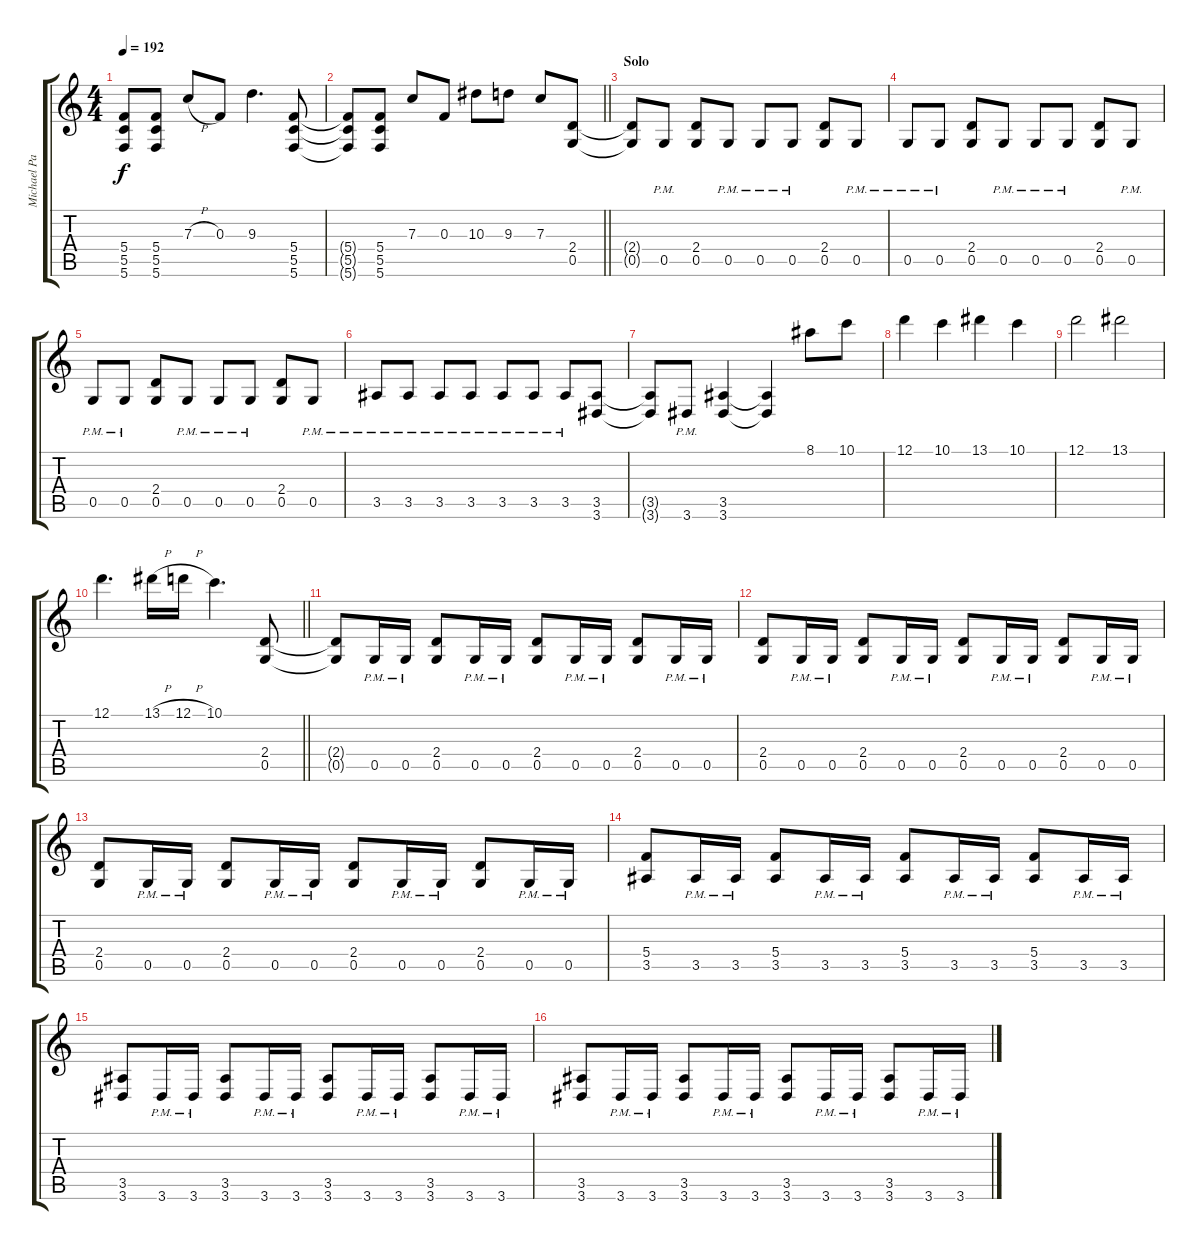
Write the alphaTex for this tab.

\track ("Michael Padget" "Michael Pa") {instrument distortionguitar}
\staff {score tabs}
\tuning (D4 A3 F3 C3 G2 C2) {hide}
\ts (4 4)
\tempo 192
\clef g2
\ks c
(5.4{t} 5.5{t} 5.6{t}).8{dy f} (5.4 5.5 5.6).8 7.3{h}.8 0.3.8 9.3.4{d} (5.4 5.5 5.6).8 |
\barLineRight lightlight
(5.4{t} 5.5{t} 5.6{t}).8 (5.4 5.5 5.6).8 7.3.8 0.3.8 10.3.8 9.3.8 7.3.8 (2.4 0.5).8 |
\section ("" "Solo")
(2.4{t} 0.5{t}).8 0.5{pm}.8 (2.4 0.5).8 0.5{pm}.8 0.5{pm}.8 0.5{pm}.8 (2.4 0.5).8 0.5{pm}.8 |
0.5{pm}.8 0.5{pm}.8 (2.4 0.5).8 0.5{pm}.8 0.5{pm}.8 0.5{pm}.8 (2.4 0.5).8 0.5{pm}.8 |
0.5{pm}.8 0.5{pm}.8 (2.4 0.5).8 0.5{pm}.8 0.5{pm}.8 0.5{pm}.8 (2.4 0.5).8 0.5{pm}.8 |
3.5{pm}.8 3.5{pm}.8 3.5{pm}.8 3.5{pm}.8 3.5{pm}.8 3.5{pm}.8 3.5{pm}.8 (3.5 3.6).8 |
(3.5{t} 3.6{t}).8 3.6{pm}.8 (3.5 3.6).4 (3.5{t} 3.6{t}).4 8.1.8 10.1.8 |
12.1.4 10.1.4 13.1.4 10.1.4 |
12.1.2 13.1.2 |
\barLineRight lightlight
12.1.4{d} 13.1{h}.16 12.1{h}.16 10.1.4{d} (2.4 0.5).8 |
(2.4{t} 0.5{t}).8 0.5{pm}.16 0.5{pm}.16 (2.4 0.5).8 0.5{pm}.16 0.5{pm}.16 (2.4 0.5).8 0.5{pm}.16 0.5{pm}.16 (2.4 0.5).8 0.5{pm}.16 0.5{pm}.16 |
(2.4 0.5).8 0.5{pm}.16 0.5{pm}.16 (2.4 0.5).8 0.5{pm}.16 0.5{pm}.16 (2.4 0.5).8 0.5{pm}.16 0.5{pm}.16 (2.4 0.5).8 0.5{pm}.16 0.5{pm}.16 |
(2.4 0.5).8 0.5{pm}.16 0.5{pm}.16 (2.4 0.5).8 0.5{pm}.16 0.5{pm}.16 (2.4 0.5).8 0.5{pm}.16 0.5{pm}.16 (2.4 0.5).8 0.5{pm}.16 0.5{pm}.16 |
(5.4 3.5).8 3.5{pm}.16 3.5{pm}.16 (5.4 3.5).8 3.5{pm}.16 3.5{pm}.16 (5.4 3.5).8 3.5{pm}.16 3.5{pm}.16 (5.4 3.5).8 3.5{pm}.16 3.5{pm}.16 |
(3.5 3.6).8 3.6{pm}.16 3.6{pm}.16 (3.5 3.6).8 3.6{pm}.16 3.6{pm}.16 (3.5 3.6).8 3.6{pm}.16 3.6{pm}.16 (3.5 3.6).8 3.6{pm}.16 3.6{pm}.16 |
(3.5 3.6).8 3.6{pm}.16 3.6{pm}.16 (3.5 3.6).8 3.6{pm}.16 3.6{pm}.16 (3.5 3.6).8 3.6{pm}.16 3.6{pm}.16 (3.5 3.6).8 3.6{pm}.16 3.6{pm}.16
